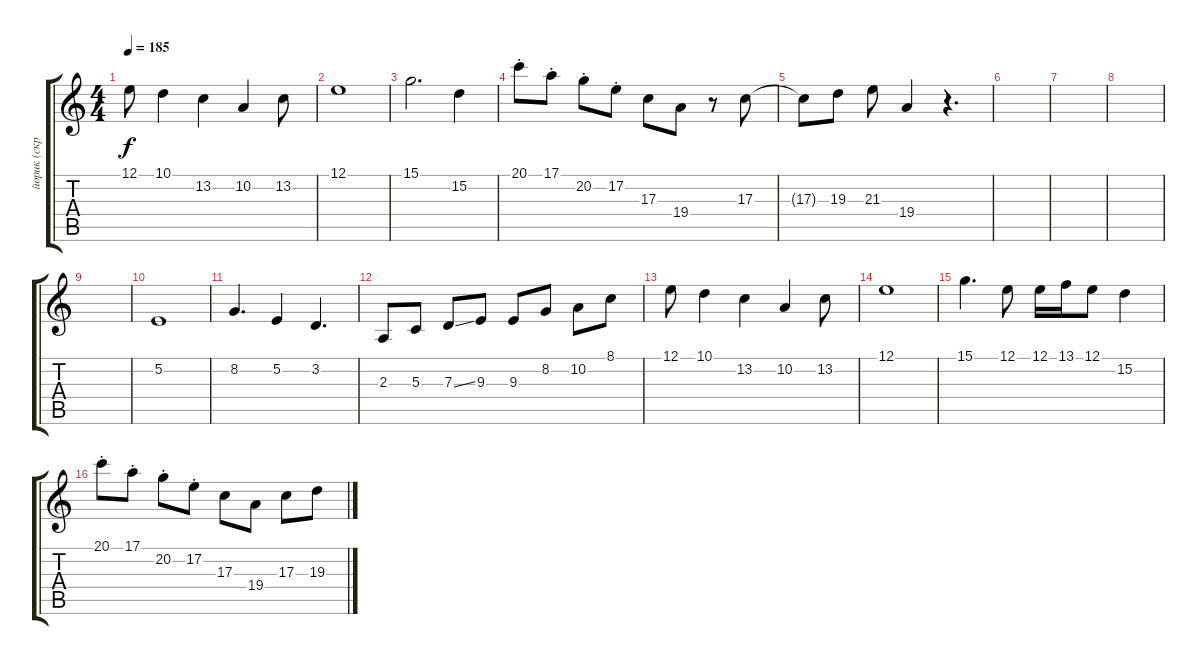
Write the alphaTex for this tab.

\track ("йорик (скрипка)" "йорик (скр") {instrument violin}
\staff {score tabs}
\tuning (E4 B3 G3 D3 A2 E2) {hide}
\ts (4 4)
\tempo 185
\clef g2
\ks c
12.1.8{dy f} 10.1.4 13.2.4 10.2.4 13.2.8 |
12.1.1 |
15.1.2{d} 15.2.4 |
20.1{st}.8 17.1{st}.8 20.2{st}.8 17.2{st}.8 17.3.8 19.4.8 r.8 17.3.8 |
17.3{t}.8 19.3.8 21.3.8 19.4.4 r.4{d} |
|
|
|
|
5.2.1 |
8.2.4{d} 5.2.4 3.2.4{d} |
2.3.8 5.3.8 7.3{ss}.8 9.3.8 9.3.8 8.2.8 10.2.8 8.1.8 |
12.1.8 10.1.4 13.2.4 10.2.4 13.2.8 |
12.1.1 |
15.1.4{d} 12.1.8 12.1.16 13.1.16 12.1.8 15.2.4 |
20.1{st}.8 17.1{st}.8 20.2{st}.8 17.2{st}.8 17.3.8 19.4.8 17.3.8 19.3.8
